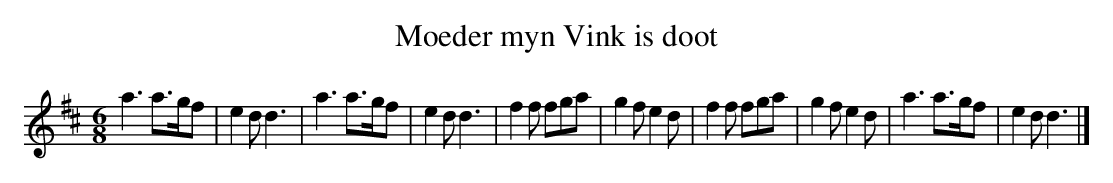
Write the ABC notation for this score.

X:1
T:Moeder myn Vink is doot
M:6/8
K:Dmaj
a3a>gf|e2dd3|a3a>gf|e2dd3|f2f fga|g2fe2d|f2f fga|g2fe2d|a3a>gf|e2dd3|]
